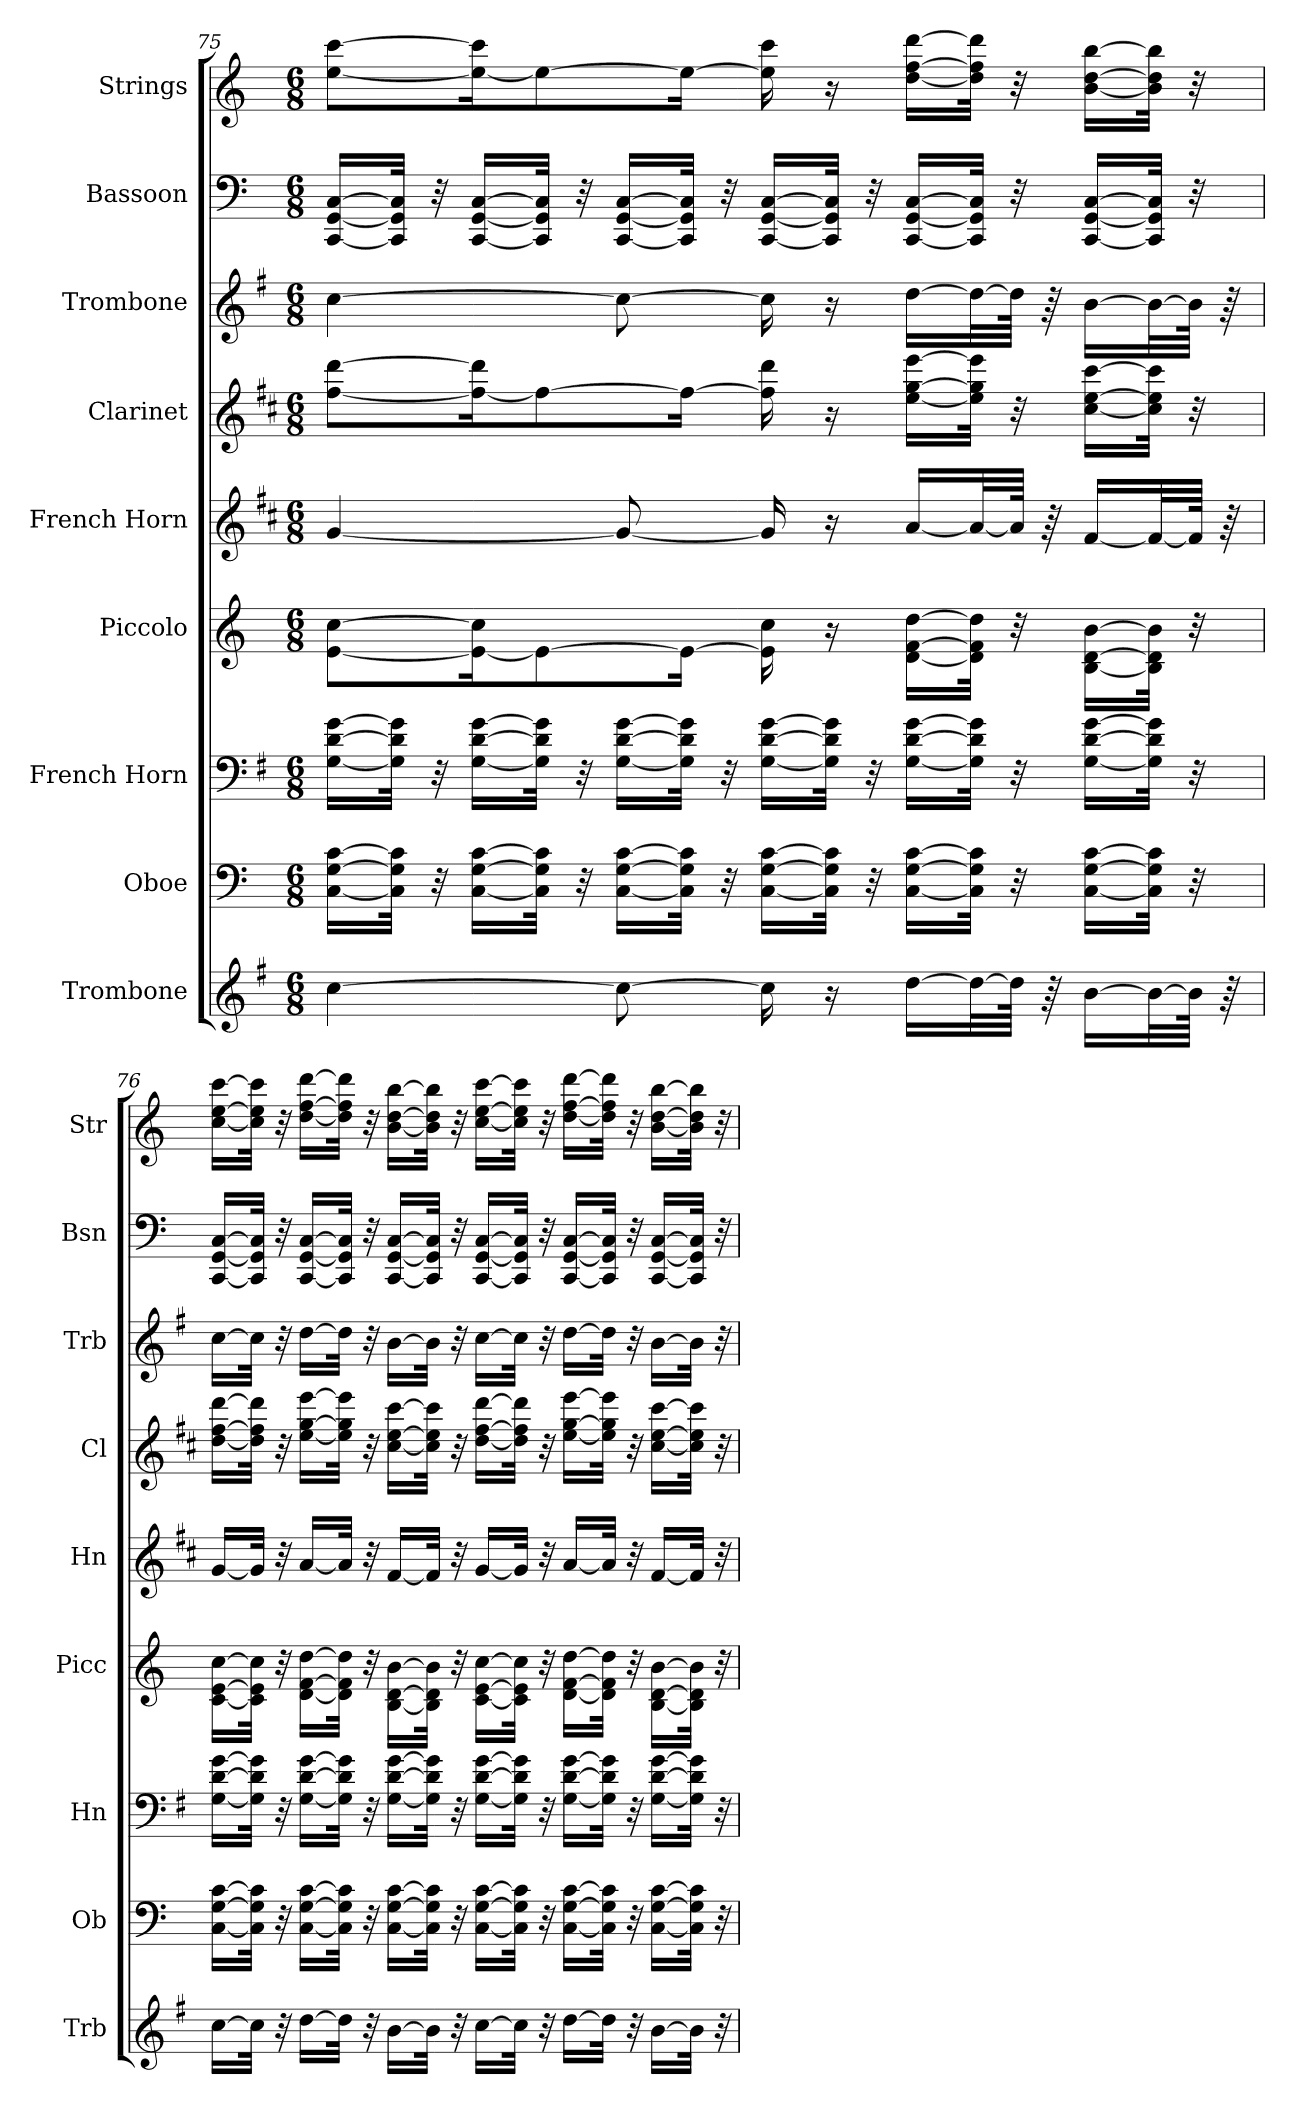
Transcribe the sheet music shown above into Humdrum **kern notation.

**kern	**kern	**kern	**kern	**kern	**kern	**kern	**kern	**kern
*part9	*part8	*part7	*part6	*part5	*part4	*part3	*part2	*part1
*staff9	*staff8	*staff7	*staff6	*staff5	*staff4	*staff3	*staff2	*staff1
*I"Trombone	*I"Oboe	*I"French Horn	*I"Piccolo	*I"French Horn	*I"Clarinet	*I"Trombone	*I"Bassoon	*I"Strings
*I'Trb	*I'Ob	*I'Hn	*I'Picc	*I'Hn	*I'Cl	*I'Trb	*I'Bsn	*I'Str
!!LO:PB:g=z
*clefG2	*clefF4	*clefF4	*clefG2	*clefG2	*clefG2	*clefG2	*clefF4	*clefG2
*	*	*ITrd4c7	*ITrd-7c-12	*ITrd4c7	*ITrd1c2	*	*	*
*k[f#]	*k[]	*k[]	*k[]	*k[f#]	*k[]	*k[f#]	*k[]	*k[]
*M6/8	*M6/8	*M6/8	*M6/8	*M6/8	*M6/8	*M6/8	*M6/8	*M6/8
=75	=75	=75	=75	=75	=75	=75	=75	=75
[4cc\	[16C\ [16G\ [16c\LL	[16C\ [16G\ [16c\LL	[8ee\ [8ccc\L	[4c/	[8ee\ [8ccc\L	[4cc\	[16CC/ [16GG/ [16C/LL	[8ee\ [8ccc\L
.	32C\] 32G\] 32c\]JJk	32C\] 32G\] 32c\]JJk	.	.	.	.	32CC/] 32GG/] 32C/]JJk	.
.	32r	32r	.	.	.	.	32r	.
.	[16C\ [16G\ [16c\LL	[16C\ [16G\ [16c\LL	16ee\_ 16ccc\]K	.	16ee\_ 16ccc\]K	.	[16CC/ [16GG/ [16C/LL	16ee\_ 16ccc\]K
.	32C\] 32G\] 32c\]JJk	32C\] 32G\] 32c\]JJk	8ee\_	.	8ee\_	.	32CC/] 32GG/] 32C/]JJk	8ee\_
.	32r	32r	.	.	.	.	32r	.
8cc\_	[16C\ [16G\ [16c\LL	[16C\ [16G\ [16c\LL	.	8c/_	.	8cc\_	[16CC/ [16GG/ [16C/LL	.
.	32C\] 32G\] 32c\]JJk	32C\] 32G\] 32c\]JJk	16ee\Jk_	.	16ee\Jk_	.	32CC/] 32GG/] 32C/]JJk	16ee\Jk_
.	32r	32r	.	.	.	.	32r	.
16cc\]	[16C\ [16G\ [16c\LL	[16C\ [16G\ [16c\LL	16ee\] 16ccc\	16c/]	16ee\] 16ccc\	16cc\]	[16CC/ [16GG/ [16C/LL	16ee\] 16ccc\
16r	32C\] 32G\] 32c\]JJk	32C\] 32G\] 32c\]JJk	16r	16r	16r	16r	32CC/] 32GG/] 32C/]JJk	16r
.	32r	32r	.	.	.	.	32r	.
[16dd\LL	[16C\ [16G\ [16c\LL	[16C\ [16G\ [16c\LL	[16dd\ [16ff\ [16ddd\LL	[16d/LL	[16dd\ [16ff\ [16ddd\LL	[16dd\LL	[16CC/ [16GG/ [16C/LL	[16dd\ [16ff\ [16ddd\LL
32dd\L_	32C\] 32G\] 32c\]JJk	32C\] 32G\] 32c\]JJk	32dd\] 32ff\] 32ddd\]JJk	32d/L_	32dd\] 32ff\] 32ddd\]JJk	32dd\L_	32CC/] 32GG/] 32C/]JJk	32dd\] 32ff\] 32ddd\]JJk
64dd\JJJk]	32r	32r	32r	64d/JJJk]	32r	64dd\JJJk]	32r	32r
64r	.	.	.	64r	.	64r	.	.
[16b\LL	[16C\ [16G\ [16c\LL	[16C\ [16G\ [16c\LL	[16b\ [16dd\ [16bb\LL	[16B/LL	[16b\ [16dd\ [16bb\LL	[16b\LL	[16CC/ [16GG/ [16C/LL	[16b\ [16dd\ [16bb\LL
32b\L_	32C\] 32G\] 32c\]JJk	32C\] 32G\] 32c\]JJk	32b\] 32dd\] 32bb\]JJk	32B/L_	32b\] 32dd\] 32bb\]JJk	32b\L_	32CC/] 32GG/] 32C/]JJk	32b\] 32dd\] 32bb\]JJk
64b\JJJk]	32r	32r	32r	64B/JJJk]	32r	64b\JJJk]	32r	32r
64r	.	.	.	64r	.	64r	.	.
=76	=76	=76	=76	=76	=76	=76	=76	=76
[16cc\LL	[16C\ [16G\ [16c\LL	[16C\ [16G\ [16c\LL	[16cc\ [16ee\ [16ccc\LL	[16c/LL	[16cc\ [16ee\ [16ccc\LL	[16cc\LL	[16CC/ [16GG/ [16C/LL	[16cc\ [16ee\ [16ccc\LL
32cc\JJk]	32C\] 32G\] 32c\]JJk	32C\] 32G\] 32c\]JJk	32cc\] 32ee\] 32ccc\]JJk	32c/JJk]	32cc\] 32ee\] 32ccc\]JJk	32cc\JJk]	32CC/] 32GG/] 32C/]JJk	32cc\] 32ee\] 32ccc\]JJk
32r	32r	32r	32r	32r	32r	32r	32r	32r
[16dd\LL	[16C\ [16G\ [16c\LL	[16C\ [16G\ [16c\LL	[16dd\ [16ff\ [16ddd\LL	[16d/LL	[16dd\ [16ff\ [16ddd\LL	[16dd\LL	[16CC/ [16GG/ [16C/LL	[16dd\ [16ff\ [16ddd\LL
32dd\JJk]	32C\] 32G\] 32c\]JJk	32C\] 32G\] 32c\]JJk	32dd\] 32ff\] 32ddd\]JJk	32d/JJk]	32dd\] 32ff\] 32ddd\]JJk	32dd\JJk]	32CC/] 32GG/] 32C/]JJk	32dd\] 32ff\] 32ddd\]JJk
32r	32r	32r	32r	32r	32r	32r	32r	32r
[16b\LL	[16C\ [16G\ [16c\LL	[16C\ [16G\ [16c\LL	[16b\ [16dd\ [16bb\LL	[16B/LL	[16b\ [16dd\ [16bb\LL	[16b\LL	[16CC/ [16GG/ [16C/LL	[16b\ [16dd\ [16bb\LL
32b\JJk]	32C\] 32G\] 32c\]JJk	32C\] 32G\] 32c\]JJk	32b\] 32dd\] 32bb\]JJk	32B/JJk]	32b\] 32dd\] 32bb\]JJk	32b\JJk]	32CC/] 32GG/] 32C/]JJk	32b\] 32dd\] 32bb\]JJk
32r	32r	32r	32r	32r	32r	32r	32r	32r
[16cc\LL	[16C\ [16G\ [16c\LL	[16C\ [16G\ [16c\LL	[16cc\ [16ee\ [16ccc\LL	[16c/LL	[16cc\ [16ee\ [16ccc\LL	[16cc\LL	[16CC/ [16GG/ [16C/LL	[16cc\ [16ee\ [16ccc\LL
32cc\JJk]	32C\] 32G\] 32c\]JJk	32C\] 32G\] 32c\]JJk	32cc\] 32ee\] 32ccc\]JJk	32c/JJk]	32cc\] 32ee\] 32ccc\]JJk	32cc\JJk]	32CC/] 32GG/] 32C/]JJk	32cc\] 32ee\] 32ccc\]JJk
32r	32r	32r	32r	32r	32r	32r	32r	32r
[16dd\LL	[16C\ [16G\ [16c\LL	[16C\ [16G\ [16c\LL	[16dd\ [16ff\ [16ddd\LL	[16d/LL	[16dd\ [16ff\ [16ddd\LL	[16dd\LL	[16CC/ [16GG/ [16C/LL	[16dd\ [16ff\ [16ddd\LL
32dd\JJk]	32C\] 32G\] 32c\]JJk	32C\] 32G\] 32c\]JJk	32dd\] 32ff\] 32ddd\]JJk	32d/JJk]	32dd\] 32ff\] 32ddd\]JJk	32dd\JJk]	32CC/] 32GG/] 32C/]JJk	32dd\] 32ff\] 32ddd\]JJk
32r	32r	32r	32r	32r	32r	32r	32r	32r
[16b\LL	[16C\ [16G\ [16c\LL	[16C\ [16G\ [16c\LL	[16b\ [16dd\ [16bb\LL	[16B/LL	[16b\ [16dd\ [16bb\LL	[16b\LL	[16CC/ [16GG/ [16C/LL	[16b\ [16dd\ [16bb\LL
32b\JJk]	32C\] 32G\] 32c\]JJk	32C\] 32G\] 32c\]JJk	32b\] 32dd\] 32bb\]JJk	32B/JJk]	32b\] 32dd\] 32bb\]JJk	32b\JJk]	32CC/] 32GG/] 32C/]JJk	32b\] 32dd\] 32bb\]JJk
32r	32r	32r	32r	32r	32r	32r	32r	32r
=	=	=	=	=	=	=	=	=
*-	*-	*-	*-	*-	*-	*-	*-	*-
